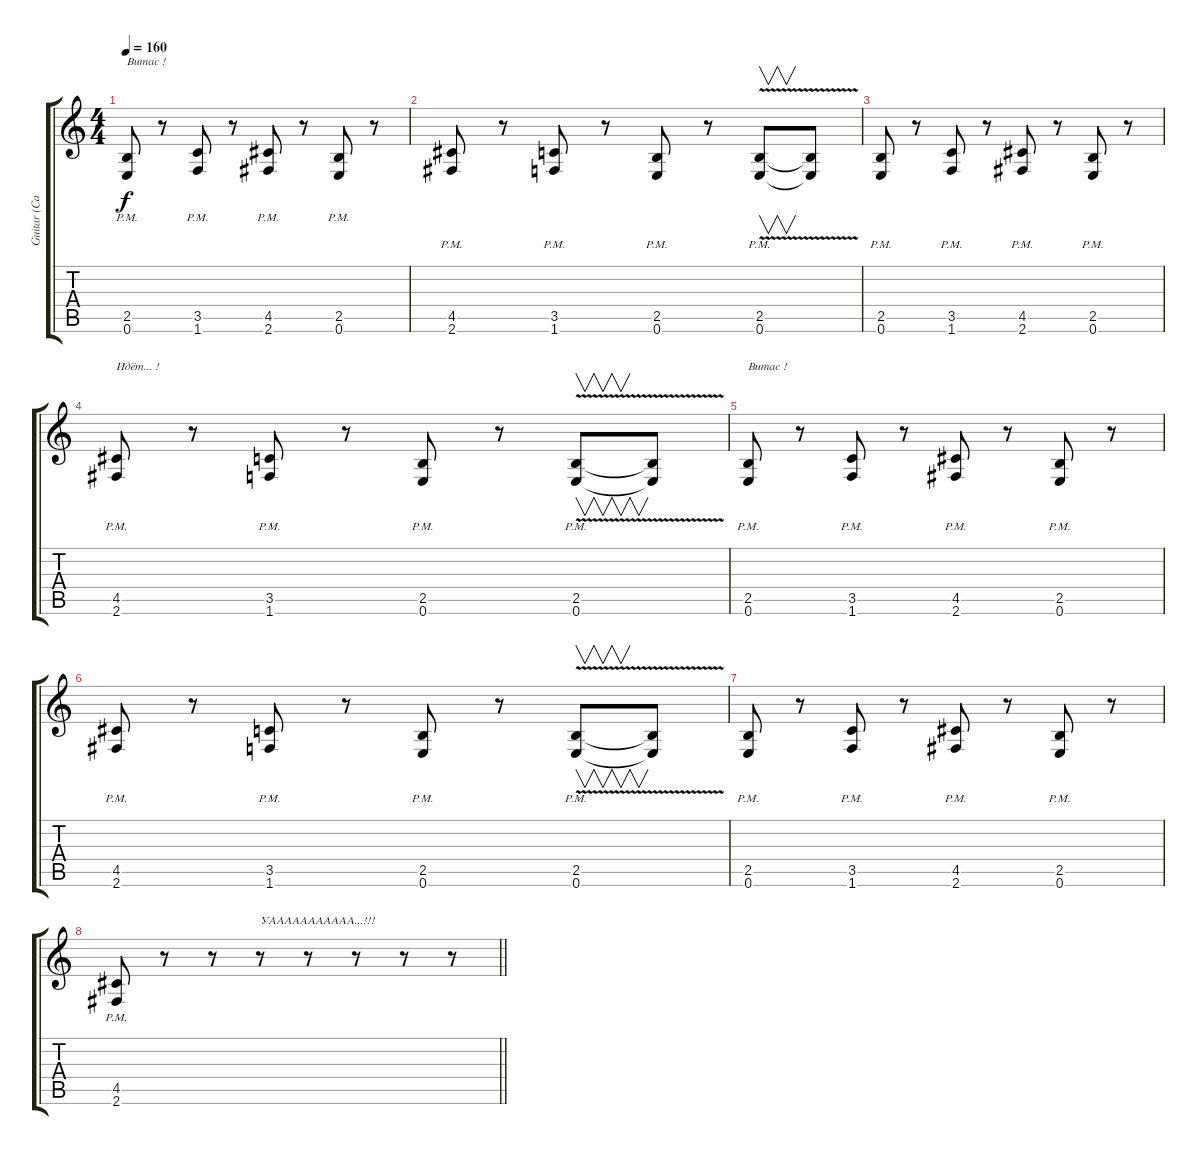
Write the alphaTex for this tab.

\track ("Guitar (Cаня)" "Guitar (Cа") {instrument distortionguitar}
\staff {score tabs}
\tuning (E4 B3 G3 D3 A2 E2) {hide}
\ts (4 4)
\tempo 160
\clef g2
\ks c
(2.5{pm} 0.6{pm}).8{txt "Витас !" dy f} r.8 (3.5{pm} 1.6{pm}).8 r.8 (4.5{pm} 2.6{pm}).8 r.8 (2.5{pm} 0.6{pm}).8 r.8 |
(4.5{pm} 2.6{pm}).8 r.8 (3.5{pm} 1.6{pm}).8 r.8 (2.5{pm} 0.6{pm}).8 r.8 (2.5{v pm} 0.6{v pm}).8{v} (2.5{t} 0.6{t}).8 |
(2.5{pm} 0.6{pm}).8 r.8 (3.5{pm} 1.6{pm}).8 r.8 (4.5{pm} 2.6{pm}).8 r.8 (2.5{pm} 0.6{pm}).8 r.8 |
(4.5{pm} 2.6{pm}).8{txt "Идёт... !"} r.8 (3.5{pm} 1.6{pm}).8 r.8 (2.5{pm} 0.6{pm}).8 r.8 (2.5{v pm} 0.6{v pm}).8{v} (2.5{t} 0.6{t}).8 |
(2.5{pm} 0.6{pm}).8{txt "Витас !"} r.8 (3.5{pm} 1.6{pm}).8 r.8 (4.5{pm} 2.6{pm}).8 r.8 (2.5{pm} 0.6{pm}).8 r.8 |
(4.5{pm} 2.6{pm}).8 r.8 (3.5{pm} 1.6{pm}).8 r.8 (2.5{pm} 0.6{pm}).8 r.8 (2.5{v pm} 0.6{v pm}).8{v} (2.5{t} 0.6{t}).8 |
(2.5{pm} 0.6{pm}).8 r.8 (3.5{pm} 1.6{pm}).8 r.8 (4.5{pm} 2.6{pm}).8 r.8 (2.5{pm} 0.6{pm}).8 r.8 |
\barLineRight lightlight
(4.5{pm} 2.6{pm}).8 r.8 r.8 r.8{txt "УААААААААААА...!!!"} r.8 r.8 r.8 r.8
